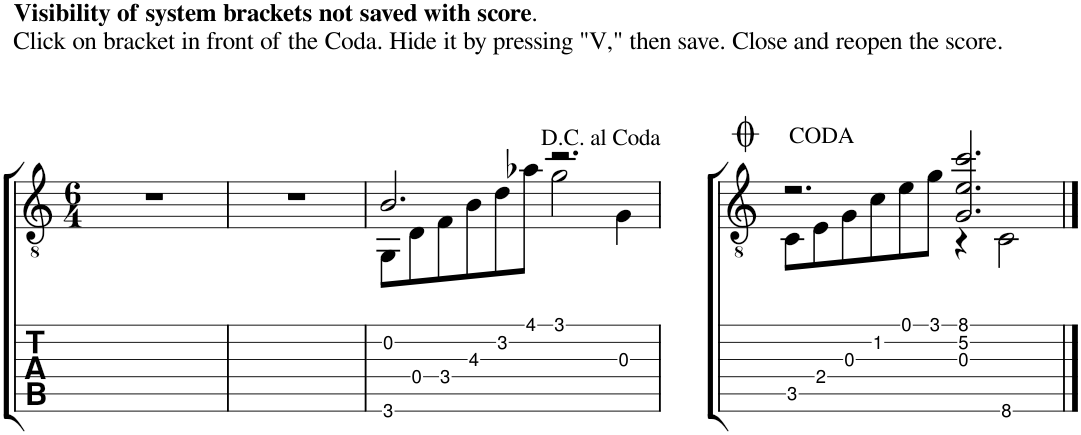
**kern	**kern
*part1	*part1
*staff2	*staff1
*I"Gtr	*
*stria6	*
*	*clefGv2
*k[]	*k[]
*M6/4	*M6/4
=1	=1
1.r	1.r
=2	=2
1.r	1.r
=3	=3
*^	*^
2.B	8GGL	2.B/	8GG\L
.	8D	.	8D\
.	8F	.	8F\
.	8B	.	8B\
.	8d	.	8d\
.	8a-XJ	.	8a-X\J
2.r	2g	2.r	2g\
.	4G	.	4G\
=4	=4	=4	=4
4r	8CL	2.r	8C\L
.	8E	.	8E\
2r	8G	.	8G\
.	8c	.	8c\
.	8e	.	8e\
.	8gJ	.	8g\J
2.G 2.e 2.cc	4r	2.G/ 2.e/ 2.cc/	4r
.	2C	.	2C\
*v	*v	*	*
*	*v	*v
==	==
*-	*-
